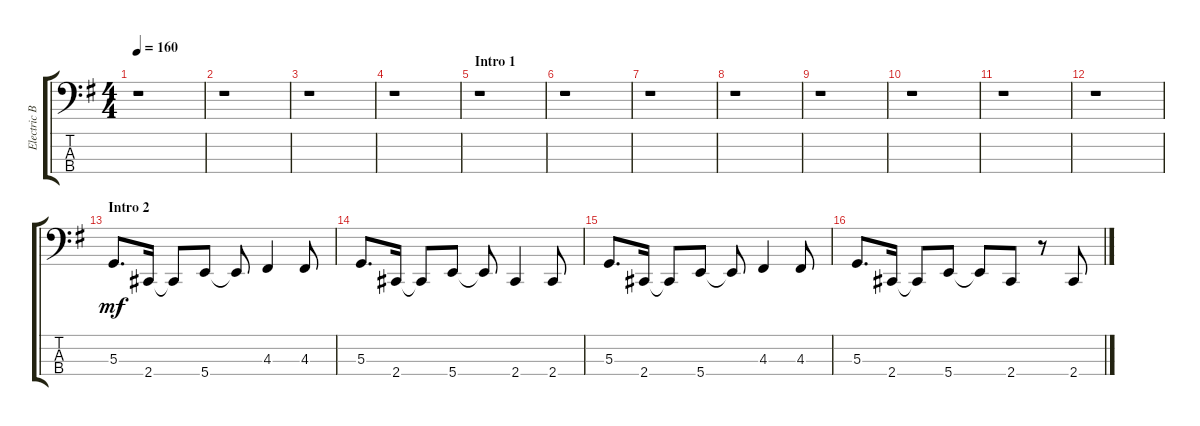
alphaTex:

\track ("Electric Bass <REITA>" "Electric B") {instrument electricbassfinger}
\staff {score tabs}
\tuning (C2 G1 D1 B0) {hide}
\ts (4 4)
\tempo 160
\clef f4
\ks g
r.1{dy mf instrument electricbassfinger} |
r.1 |
r.1 |
r.1 |
\section ("" "Intro 1")
r.1 |
r.1 |
r.1 |
r.1 |
r.1 |
r.1 |
r.1 |
r.1 |
\section ("" "Intro 2")
5.3.8{d} 2.4.16 2.4{t}.8 5.4.8 5.4{t}.8 4.3.4 4.3.8 |
5.3.8{d} 2.4.16 2.4{t}.8 5.4.8 5.4{t}.8 2.4.4 2.4.8 |
5.3.8{d} 2.4.16 2.4{t}.8 5.4.8 5.4{t}.8 4.3.4 4.3.8 |
5.3.8{d} 2.4.16 2.4{t}.8 5.4.8 5.4{t}.8 2.4.8 r.8 2.4.8
